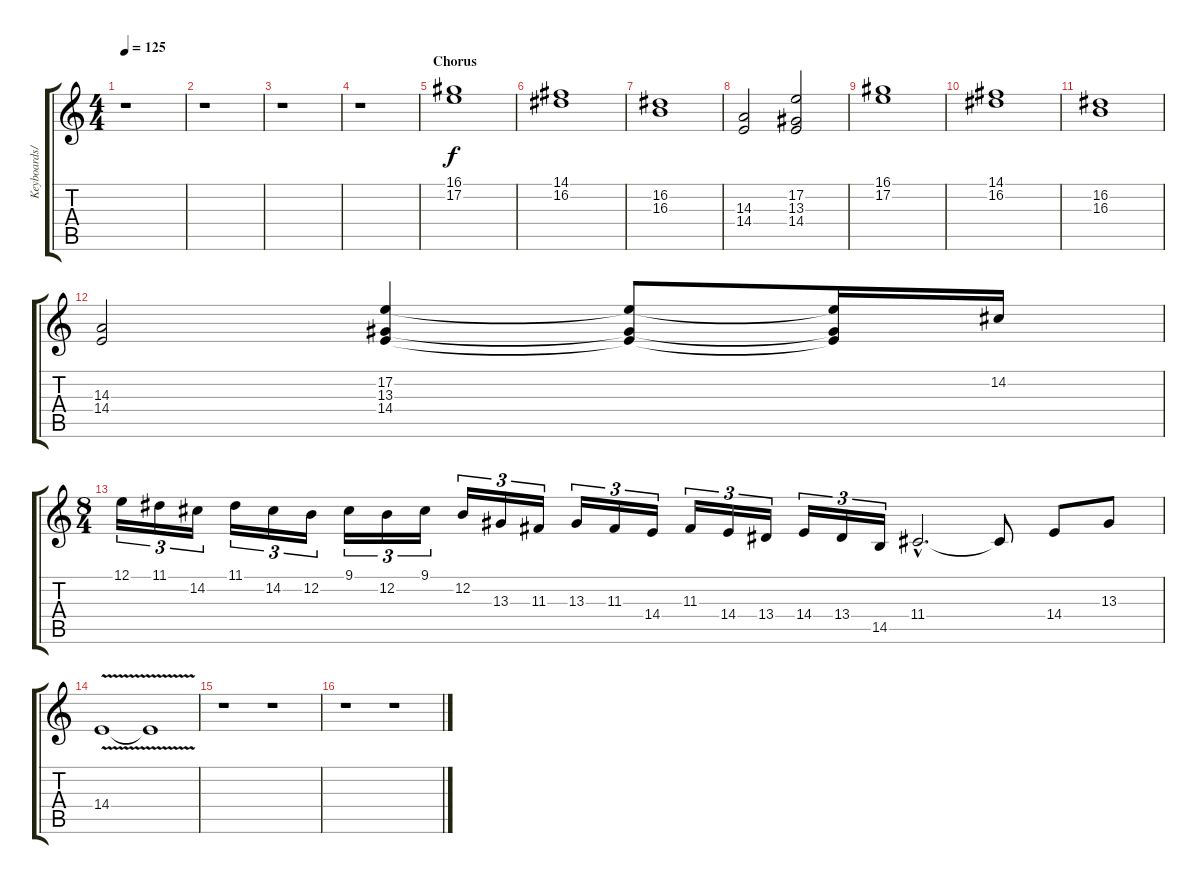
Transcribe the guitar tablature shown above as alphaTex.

\track ("Keyboards/Solo harmony" "Keyboards/") {instrument drawbarorgan}
\staff {score tabs}
\tuning (E4 B3 G3 D3 A2 E2) {hide}
\ts (4 4)
\tempo 125
\clef g2
\ks c
r.1{dy f} |
r.1 |
r.1 |
r.1 |
\section ("" "Chorus")
(16.1 17.2).1 |
(14.1 16.2).1 |
(16.2 16.3).1 |
(14.3 14.4).2 (17.2 13.3 14.4).2 |
(16.1 17.2).1 |
(14.1 16.2).1 |
(16.2 16.3).1 |
(14.3 14.4).2 (17.2 13.3 14.4).4 (17.2{t} 13.3{t} 14.4{t}).8 (17.2{t} 13.3{t} 14.4{t}).16 14.2.16{volume 14 balance 13 instrument overdrivenguitar} |
\ts (8 4)
12.1.16{tu (3 2)} 11.1.16{tu (3 2)} 14.2.16{tu (3 2)} 11.1.16{tu (3 2)} 14.2.16{tu (3 2)} 12.2.16{tu (3 2)} 9.1.16{tu (3 2)} 12.2.16{tu (3 2)} 9.1.16{tu (3 2)} 12.2.16{tu (3 2)} 13.3.16{tu (3 2)} 11.3.16{tu (3 2)} 13.3.16{tu (3 2)} 11.3.16{tu (3 2)} 14.4.16{tu (3 2)} 11.3.16{tu (3 2)} 14.4.16{tu (3 2)} 13.4.16{tu (3 2)} 14.4.16{tu (3 2)} 13.4.16{tu (3 2)} 14.5.16{tu (3 2)} 11.4{hac}.2{d} 11.4{t}.8 14.4.8 13.3.8 |
14.4{v}.1 14.4{t}.1 |
r.1 r.1 |
r.1 r.1
